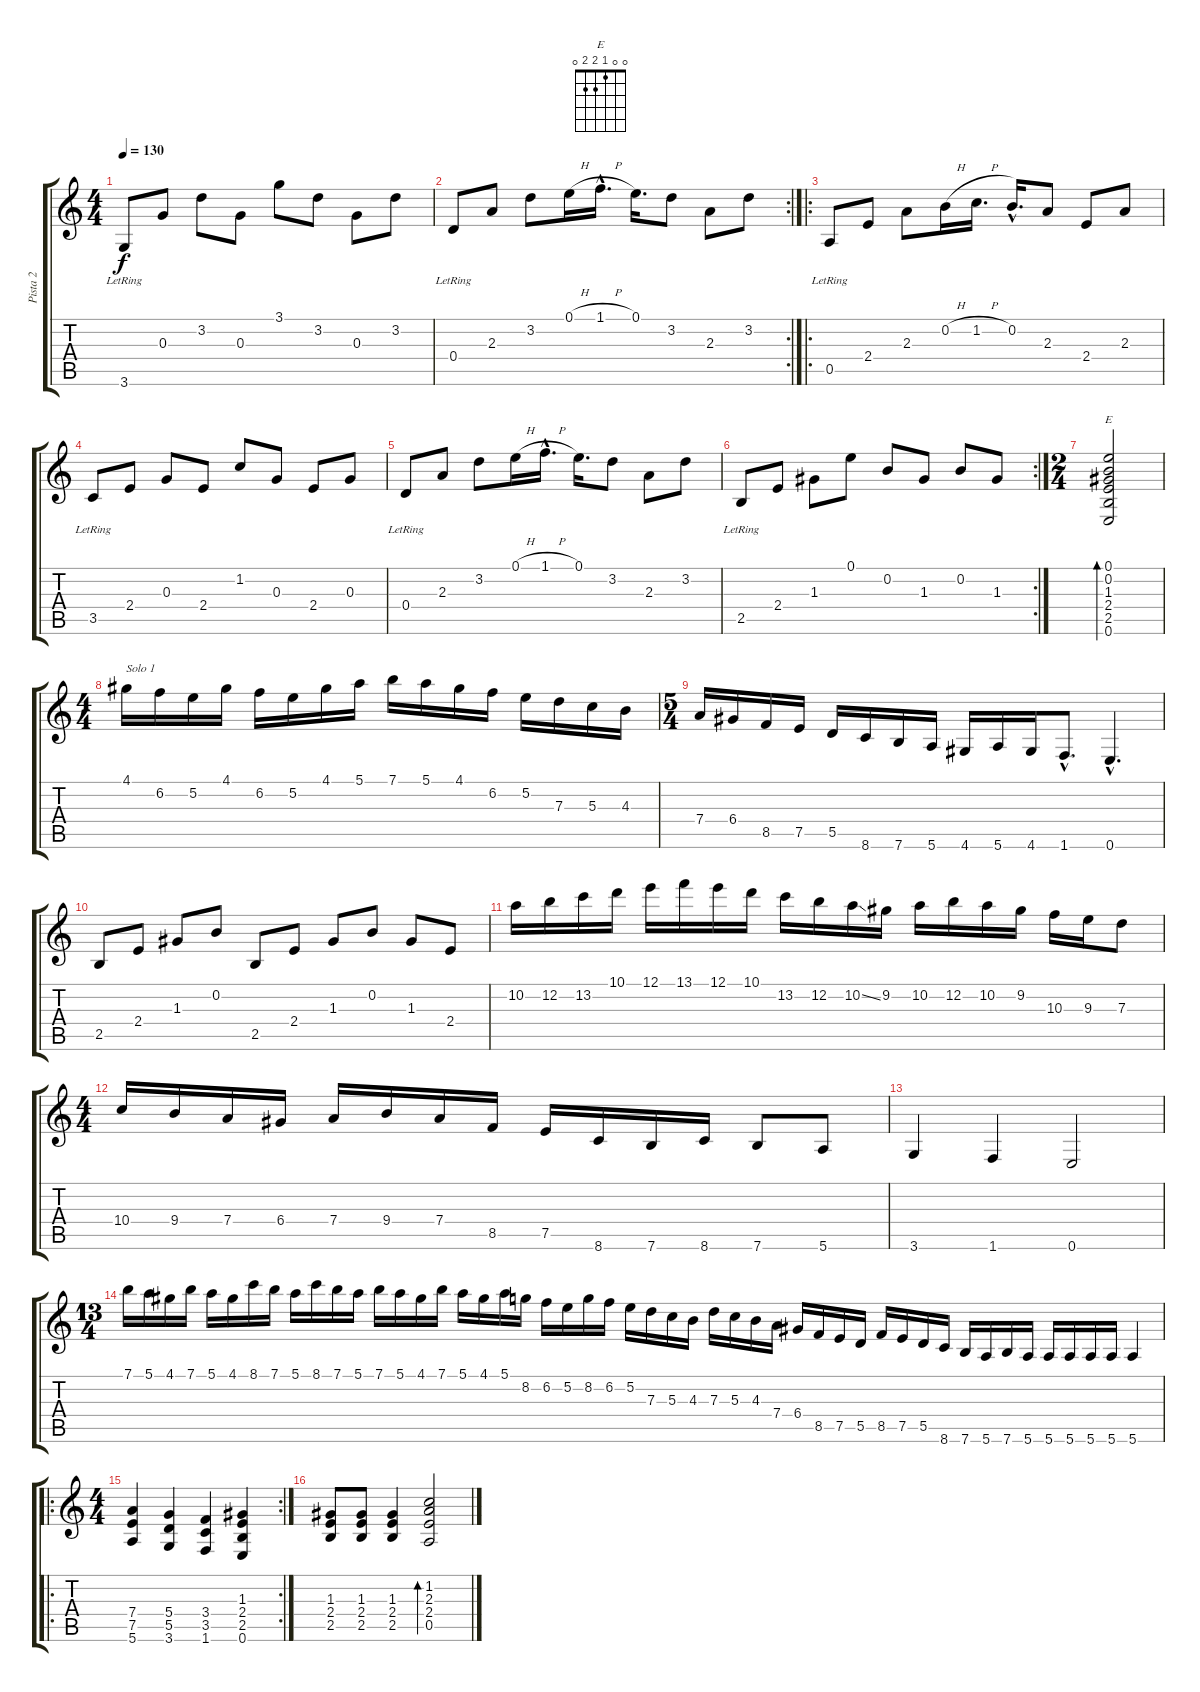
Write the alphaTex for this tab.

\track ("Pista 2" "Pista 2") {instrument acousticguitarsteel}
\staff {score tabs}
\tuning (E4 B3 G3 D3 A2 E2) {hide}
\chord ("E" 0 0 1 2 2 0)
\ts (4 4)
\tempo 130
\clef g2
\ks c
3.6{lr}.8{dy f} 0.3.8 3.2.8 0.3.8 3.1.8 3.2.8 0.3.8 3.2.8 |
\rc 2
0.4{lr}.8 2.3.8 3.2.8 0.1{h}.16 1.1{h hac}.16{d} 0.1.16{d} 3.2.8 2.3.8 3.2.8 |
\ro
0.5{lr}.8 2.4.8 2.3.8 0.2{h}.16 1.2{h}.16{d} 0.2{hac}.16{d} 2.3.8 2.4.8 2.3.8 |
3.5{lr}.8 2.4.8 0.3.8 2.4.8 1.2.8 0.3.8 2.4.8 0.3.8 |
0.4{lr}.8 2.3.8 3.2.8 0.1{h}.16 1.1{h hac}.16{d} 0.1.16{d} 3.2.8 2.3.8 3.2.8 |
\rc 2
2.5{lr}.8 2.4.8 1.3.8 0.1.8 0.2.8 1.3.8 0.2.8 1.3.8 |
\ts (2 4)
(0.1 0.2 1.3 2.4 2.5 0.6).2{bd 60 ch "E"} |
\ts (4 4)
4.1.16{txt "Solo 1"} 6.2.16 5.2.16 4.1.16 6.2.16 5.2.16 4.1.16 5.1.16 7.1.16 5.1.16 4.1.16 6.2.16 5.2.16 7.3.16 5.3.16 4.3.16 |
\ts (5 4)
7.4.16 6.4.16 8.5.16 7.5.16 5.5.16 8.6.16 7.6.16 5.6.16 4.6.16 5.6.16 4.6.16 1.6{hac}.8{d} 0.6{hac}.4{d} |
2.5.8 2.4.8 1.3.8 0.2.8 2.5.8 2.4.8 1.3.8 0.2.8 1.3.8 2.4.8 |
10.2.16 12.2.16 13.2.16 10.1.16 12.1.16 13.1.16 12.1.16 10.1.16 13.2.16 12.2.16 10.2{ss}.16 9.2.16 10.2.16 12.2.16 10.2.16 9.2.16 10.3.16 9.3.16 7.3.8 |
\ts (4 4)
10.4.16 9.4.16 7.4.16 6.4.16 7.4.16 9.4.16 7.4.16 8.5.16 7.5.16 8.6.16 7.6.16 8.6.16 7.6.8 5.6.8 |
3.6.4 1.6.4 0.6.2 |
\ts (13 4)
7.1.16 5.1.16 4.1.16 7.1.16 5.1.16 4.1.16 8.1.16 7.1.16 5.1.16 8.1.16 7.1.16 5.1.16 7.1.16 5.1.16 4.1.16 7.1.16 5.1.16 4.1.16 5.1.16 8.2.16 6.2.16 5.2.16 8.2.16 6.2.16 5.2.16 7.3.16 5.3.16 4.3.16 7.3.16 5.3.16 4.3.16 7.4.16 6.4.16 8.5.16 7.5.16 5.5.16 8.5.16 7.5.16 5.5.16 8.6.16 7.6.16 5.6.16 7.6.16 5.6.16 5.6.16 5.6.16 5.6.16 5.6.16 5.6.4 |
\ro
\rc 2
\ts (4 4)
(7.4 7.5 5.6).4 (5.4 5.5 3.6).4 (3.4 3.5 1.6).4 (1.3 2.4 2.5 0.6).4 |
(1.3 2.4 2.5).8 (1.3 2.4 2.5).8 (1.3 2.4 2.5).4 (1.2 2.3 2.4 0.5).2{bd 240}
